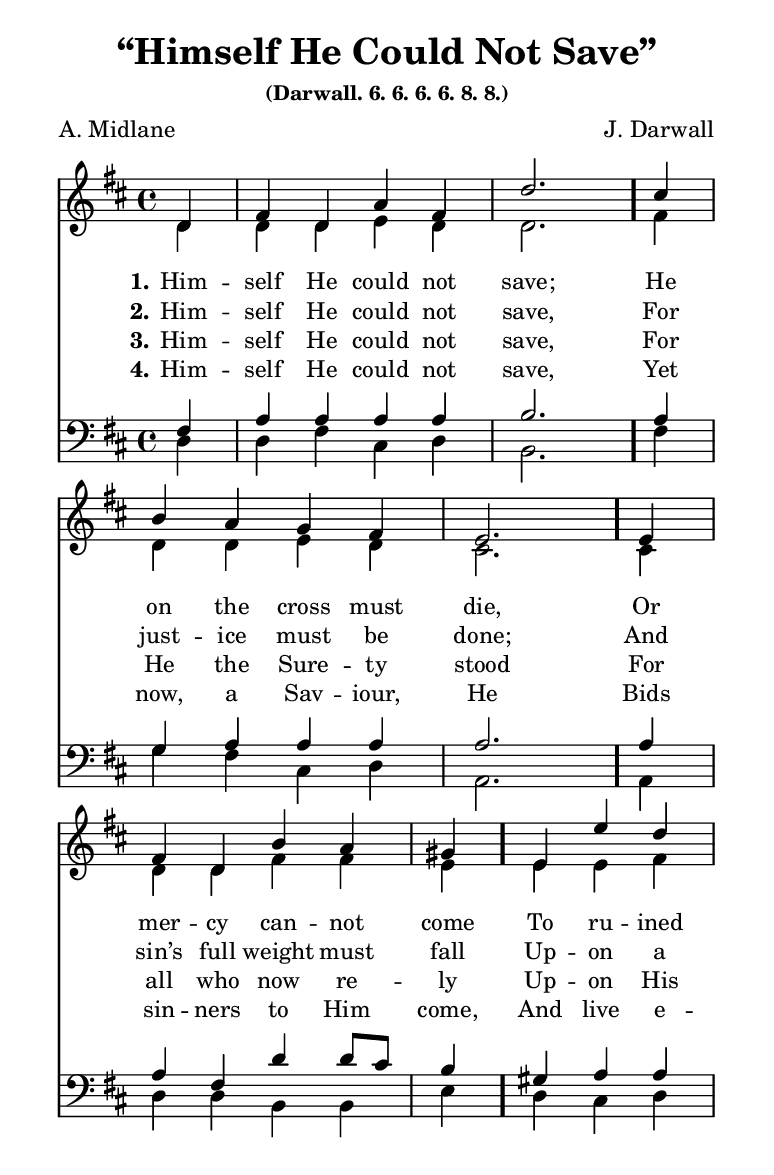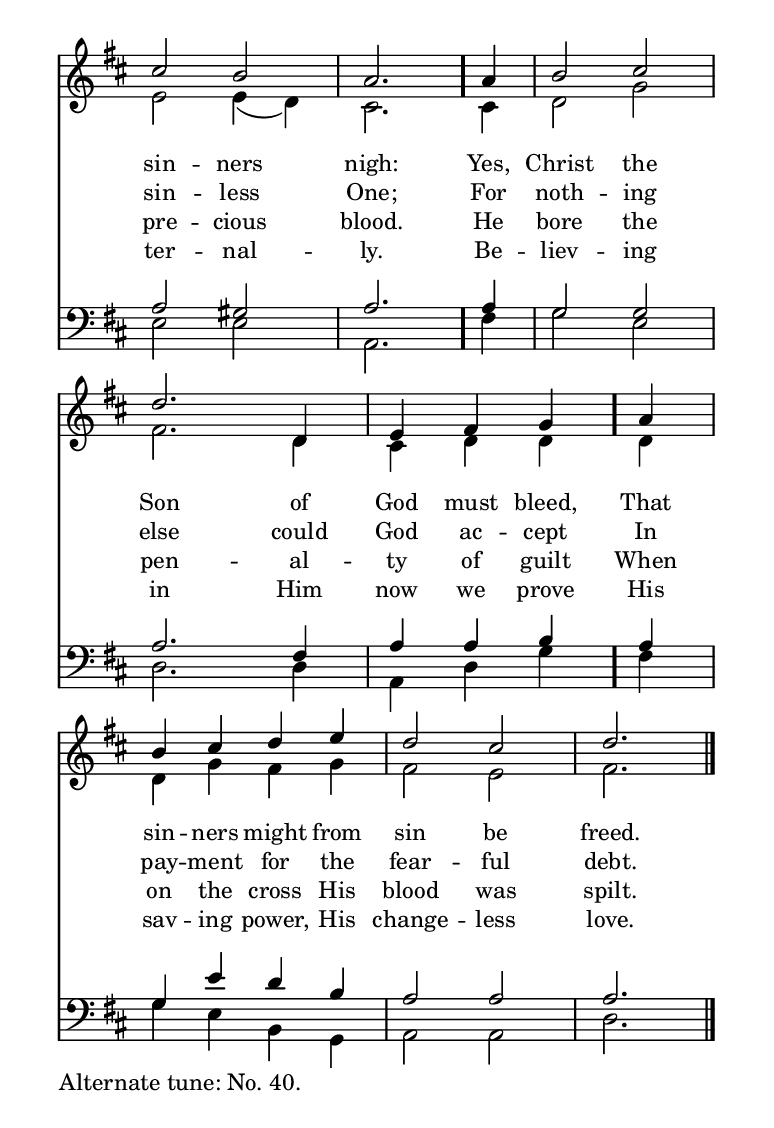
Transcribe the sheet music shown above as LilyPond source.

\include "common/global.ily"
\paper {
  \include "common/paper.ily"
  ragged-bottom = ##t
  ragged-last-bottom = ##t
  systems-per-page = 3
  %page-count = ##f
}

\header{
  title = "“Himself He Could Not Save”"
  subsubtitle = "(Darwall. 6. 6. 6. 6. 8. 8.)"
  %meter = "6.6.6.6.8.8."
  poet = "A. Midlane"
  composer = "J. Darwall"
  %copyright = ""
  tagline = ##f
}

% for fermata in MIDI
ta = { \tempo 4=120 }
tb = { \tempo 4=60 }

patternAA = { c4 | c4 c4 c4 c4 | c2. }

patternBA = { c4 | c4 c4 c4 c4      | c4 }
patternBB = { c4 | c4 c4 c4 c8[ c8] | c4 }

patternCA = { c4 c4 c4 | c2 c2      | c2. }
patternCB = { c4 c4 c4 | c2 c4( c4) | c2. }

patternDA = { c4 | c2 c2 | c2. c4 | c4 c4 c4 }

patternEA = { c4 | c4 c4 c4 c4 | c2 c2 | c2. }

global = {
  \include "common/overrides.ily"
  \override Staff.TimeSignature.style = #'()
  \time 4/4
  \override Score.MetronomeMark.transparent = ##t % hide all fermata changes too
  \ta
  \key d \major
  \partial 4
  \autoBeamOff
}

notesSoprano = {
\global
\relative c' {

  \changePitch \patternAA { d | fis d a' fis | d' }
  \changePitch \patternAA { cis | b a g fis | e }
  \changePitch \patternBA { e | fis d b' a | gis }
  \changePitch \patternCA { e e' d | cis b | a }

  \changePitch \patternDA { a | b cis | d d, | e fis g }
  \changePitch \patternEA { a | b cis d e | d cis | d }

  \bar "|."

}
}

notesAlto = {
\global
\relative e' {

  \changePitch \patternAA { d | d d e d | d }
  \changePitch \patternAA { fis | d d e d | cis }
  \changePitch \patternBA { cis | d d fis fis | e }
  \changePitch \patternCB { e e fis | e e( d) | cis }

  \changePitch \patternDA { cis | d g | fis d | cis d d }
  \changePitch \patternEA { d | d g fis g | fis e | fis }

}
}

notesTenor = {
\global
\relative a {

  \changePitch \patternAA { fis | a a a a | b }
  \changePitch \patternAA { a | g a a a | a }
  \changePitch \patternBB { a | a fis d' d[ cis] | b }
  \changePitch \patternCA { gis a a | a gis | a } % original has g's here, not gis's

  \changePitch \patternDA { a | g g | a fis | a a b }
  \changePitch \patternEA { a | g e' d b | a a | a }

}
}

notesBass = {
\global
\relative f {

  \changePitch \patternAA { d | d fis cis d | b }
  \changePitch \patternAA { fis' | g fis cis d | a }
  \changePitch \patternBA { a | d d b b | e }
  \changePitch \patternCA { d cis d | e e | a, }

  \changePitch \patternDA { fis' | g e | d d | a d g }
  \changePitch \patternEA { fis | g e b g | a a | d }

}
}

wordsA = \lyricmode {
\set stanza = "1."

Him -- self He could not save; \bar "."
He on the cross must die, \bar "."
Or mer -- cy can -- not come \bar "."
To ru -- ined sin -- ners nigh: \bar "."
Yes, Christ the Son of God must bleed, \bar "."
That sin -- ners might from sin be freed. \bar "."

}

wordsB = \lyricmode {
\set stanza = "2."

Him -- self He could not save,
For just -- ice must be done;
And sin’s full weight must fall
Up -- on a sin -- less One;
For noth -- ing else could God ac -- cept
In pay -- ment for the fear -- ful debt.

}

wordsC = \lyricmode {
\set stanza = "3."

Him -- self He could not save,
For He the Sure -- ty stood
For all who now re -- ly Up -- on His pre -- cious blood.
He bore the pen -- al -- ty of guilt
When on the cross His blood was spilt.

}

wordsD = \lyricmode {
\set stanza = "4."

Him -- self He could not save,
Yet now, a Sav -- iour, He
Bids sin -- ners to Him come,
And live e -- ter -- nal -- ly.
Be -- liev -- ing in Him now we prove
His sav -- ing power, His change -- less love.

}

\score {
  \context ChoirStaff <<
    \context Staff = upper <<
      \set ChoirStaff.systemStartDelimiter = #'SystemStartBar
      \context Voice  = sopranos { \voiceOne << \notesSoprano >> }
      \context Voice  = altos { \voiceTwo << \notesAlto >> }
      \context Lyrics = one   \lyricsto sopranos \wordsA
      \context Lyrics = two   \lyricsto sopranos \wordsB
      \context Lyrics = three \lyricsto sopranos \wordsC
      \context Lyrics = four  \lyricsto sopranos \wordsD
    >>
    \context Staff = men <<
      \clef bass
      \context Voice  = tenors { \voiceOne << \notesTenor >> }
      \context Voice  = basses { \voiceTwo << \notesBass >> }
    >>
  >>
  \layout {
    \include "common/layout.ily"
  }
  \midi{
    \include "common/midi.ily"
  }
}

\noPageBreak

\markup {
	\raise #5
	\line { Alternate tune: No. 40. }
}

\version "2.18.0"  % necessary for upgrading to future LilyPond versions.

% vi:set et ts=2 sw=2 ai nocindent syntax=lilypond
